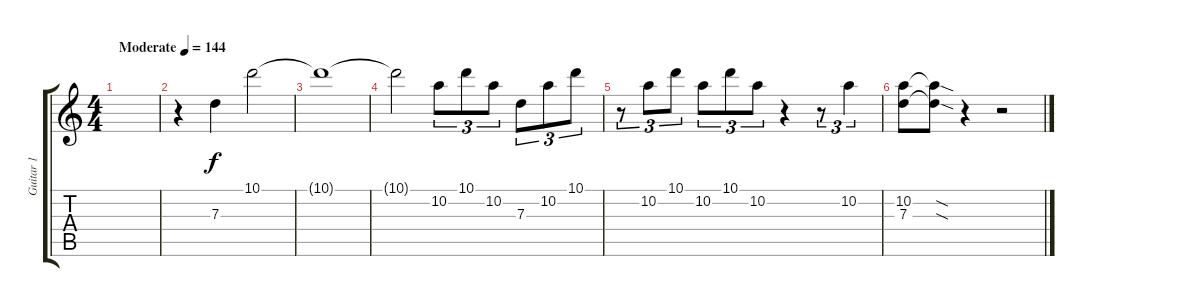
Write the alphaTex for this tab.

\track ("Guitar 1" "Guitar 1") {instrument distortionguitar}
\staff {score tabs}
\tuning (E4 B3 G3 D3 A2 D2) {hide}
\ts (4 4)
\tempo (144 "Moderate")
\clef g2
\ks c
|
r.4 7.3.4 10.1.2 |
10.1{t}.1 |
10.1{t}.2 10.2.8{tu (3 2)} 10.1.8{tu (3 2)} 10.2.8{tu (3 2)} 7.3.8{tu (3 2)} 10.2.8{tu (3 2)} 10.1.8{tu (3 2)} |
r.8{tu (3 2)} 10.2.8{tu (3 2)} 10.1.8{tu (3 2)} 10.2.8{tu (3 2)} 10.1.8{tu (3 2)} 10.2.8{tu (3 2)} r.4 r.8{tu (3 2)} 10.2.4{tu (3 2)} |
(10.2 7.3).8 (10.2{sod t} 7.3{sod t}).8 r.4 r.2
